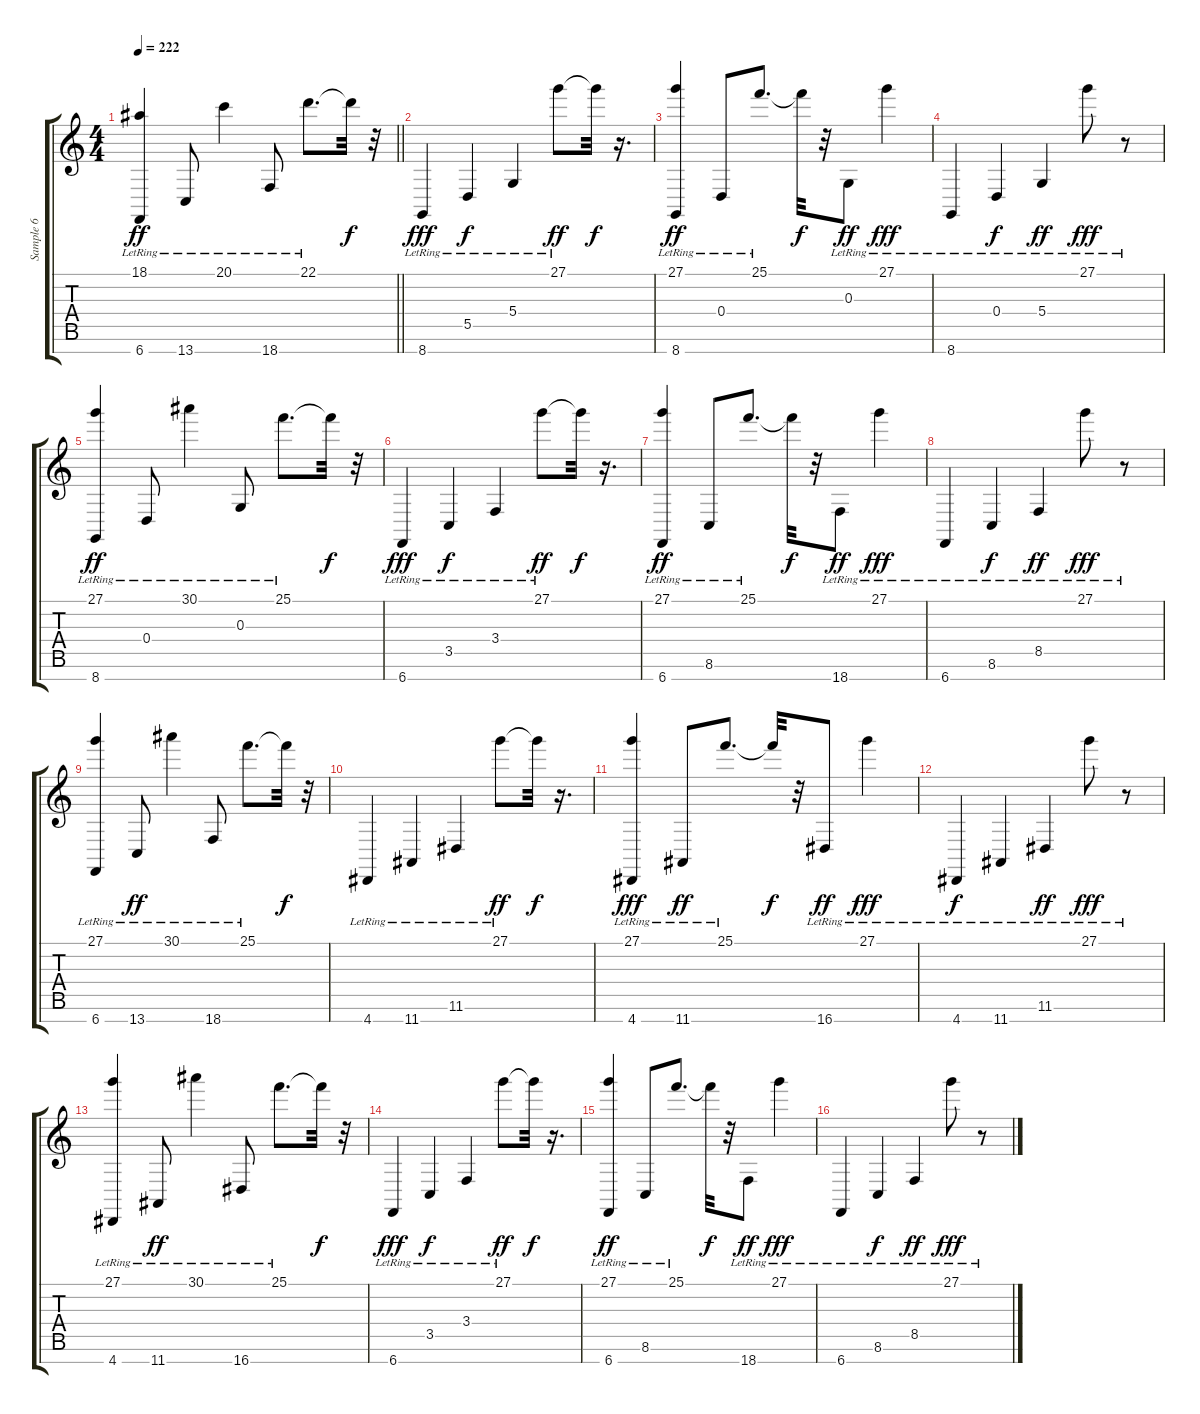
\track ("Sample 6" "Sample 6") {instrument electricgrandpiano}
\staff {score tabs}
\tuning (E4 B3 G3 D3 A2 E2 B1) {hide}
\ts (4 4)
\tempo 222
\clef g2
\barLineRight lightlight
\ks c
(18.1{lr} 6.7{lr}).4{dy ff} 13.7{lr}.8 20.1{lr}.4 18.7{lr}.8 22.1{lr}.8{d} 22.1{t}.32{dy f} r.32 |
\section ("" " ")
8.7{lr}.4{dy fff} 5.5{lr}.4{dy f} 5.4{lr}.4 27.1{lr}.8{dy ff} 27.1{t}.32{dy f} r.16{d} |
(27.1{lr} 8.7{lr}).4{dy ff} 0.4{lr}.8 25.1{lr}.8{d} 25.1{t}.32{dy f} r.32 0.3{lr}.8{dy ff} 27.1{lr}.4{dy fff} |
8.7{lr}.4 0.4{lr}.4{dy f} 5.4{lr}.4{dy ff} 27.1{lr}.8{dy fff} r.8 |
(27.1{lr} 8.7{lr}).4{dy ff} 0.4{lr}.8 30.1{lr}.4 0.3{lr}.8 25.1{lr}.8{d} 25.1{t}.32{dy f} r.32 |
6.7{lr}.4{dy fff} 3.5{lr}.4{dy f} 3.4{lr}.4 27.1{lr}.8{dy ff} 27.1{t}.32{dy f} r.16{d} |
(27.1{lr} 6.7{lr}).4{dy ff} 8.6{lr}.8 25.1{lr}.8{d} 25.1{t}.32{dy f} r.32 18.7{lr}.8{dy ff} 27.1{lr}.4{dy fff} |
6.7{lr}.4 8.6{lr}.4{dy f} 8.5{lr}.4{dy ff} 27.1{lr}.8{dy fff} r.8 |
(27.1{lr} 6.7{lr}).4 13.7{lr}.8{dy ff} 30.1{lr}.4 18.7{lr}.8 25.1{lr}.8{d} 25.1{t}.32{dy f} r.32 |
4.7{lr}.4 11.7{lr}.4 11.6{lr}.4 27.1{lr}.8{dy ff} 27.1{t}.32{dy f} r.16{d} |
(27.1{lr} 4.7{lr}).4{dy fff} 11.7{lr}.8{dy ff} 25.1{lr}.8{d} 25.1{t}.32{dy f} r.32 16.7{lr}.8{dy ff} 27.1{lr}.4{dy fff} |
4.7{lr}.4{dy f} 11.7{lr}.4 11.6{lr}.4{dy ff} 27.1{lr}.8{dy fff} r.8 |
(27.1{lr} 4.7{lr}).4 11.7{lr}.8{dy ff} 30.1{lr}.4 16.7{lr}.8 25.1{lr}.8{d} 25.1{t}.32{dy f} r.32 |
6.7{lr}.4{dy fff} 3.5{lr}.4{dy f} 3.4{lr}.4 27.1{lr}.8{dy ff} 27.1{t}.32{dy f} r.16{d} |
(27.1{lr} 6.7{lr}).4{dy ff} 8.6{lr}.8 25.1{lr}.8{d} 25.1{t}.32{dy f} r.32 18.7{lr}.8{dy ff} 27.1{lr}.4{dy fff} |
6.7{lr}.4 8.6{lr}.4{dy f} 8.5{lr}.4{dy ff} 27.1{lr}.8{dy fff} r.8
